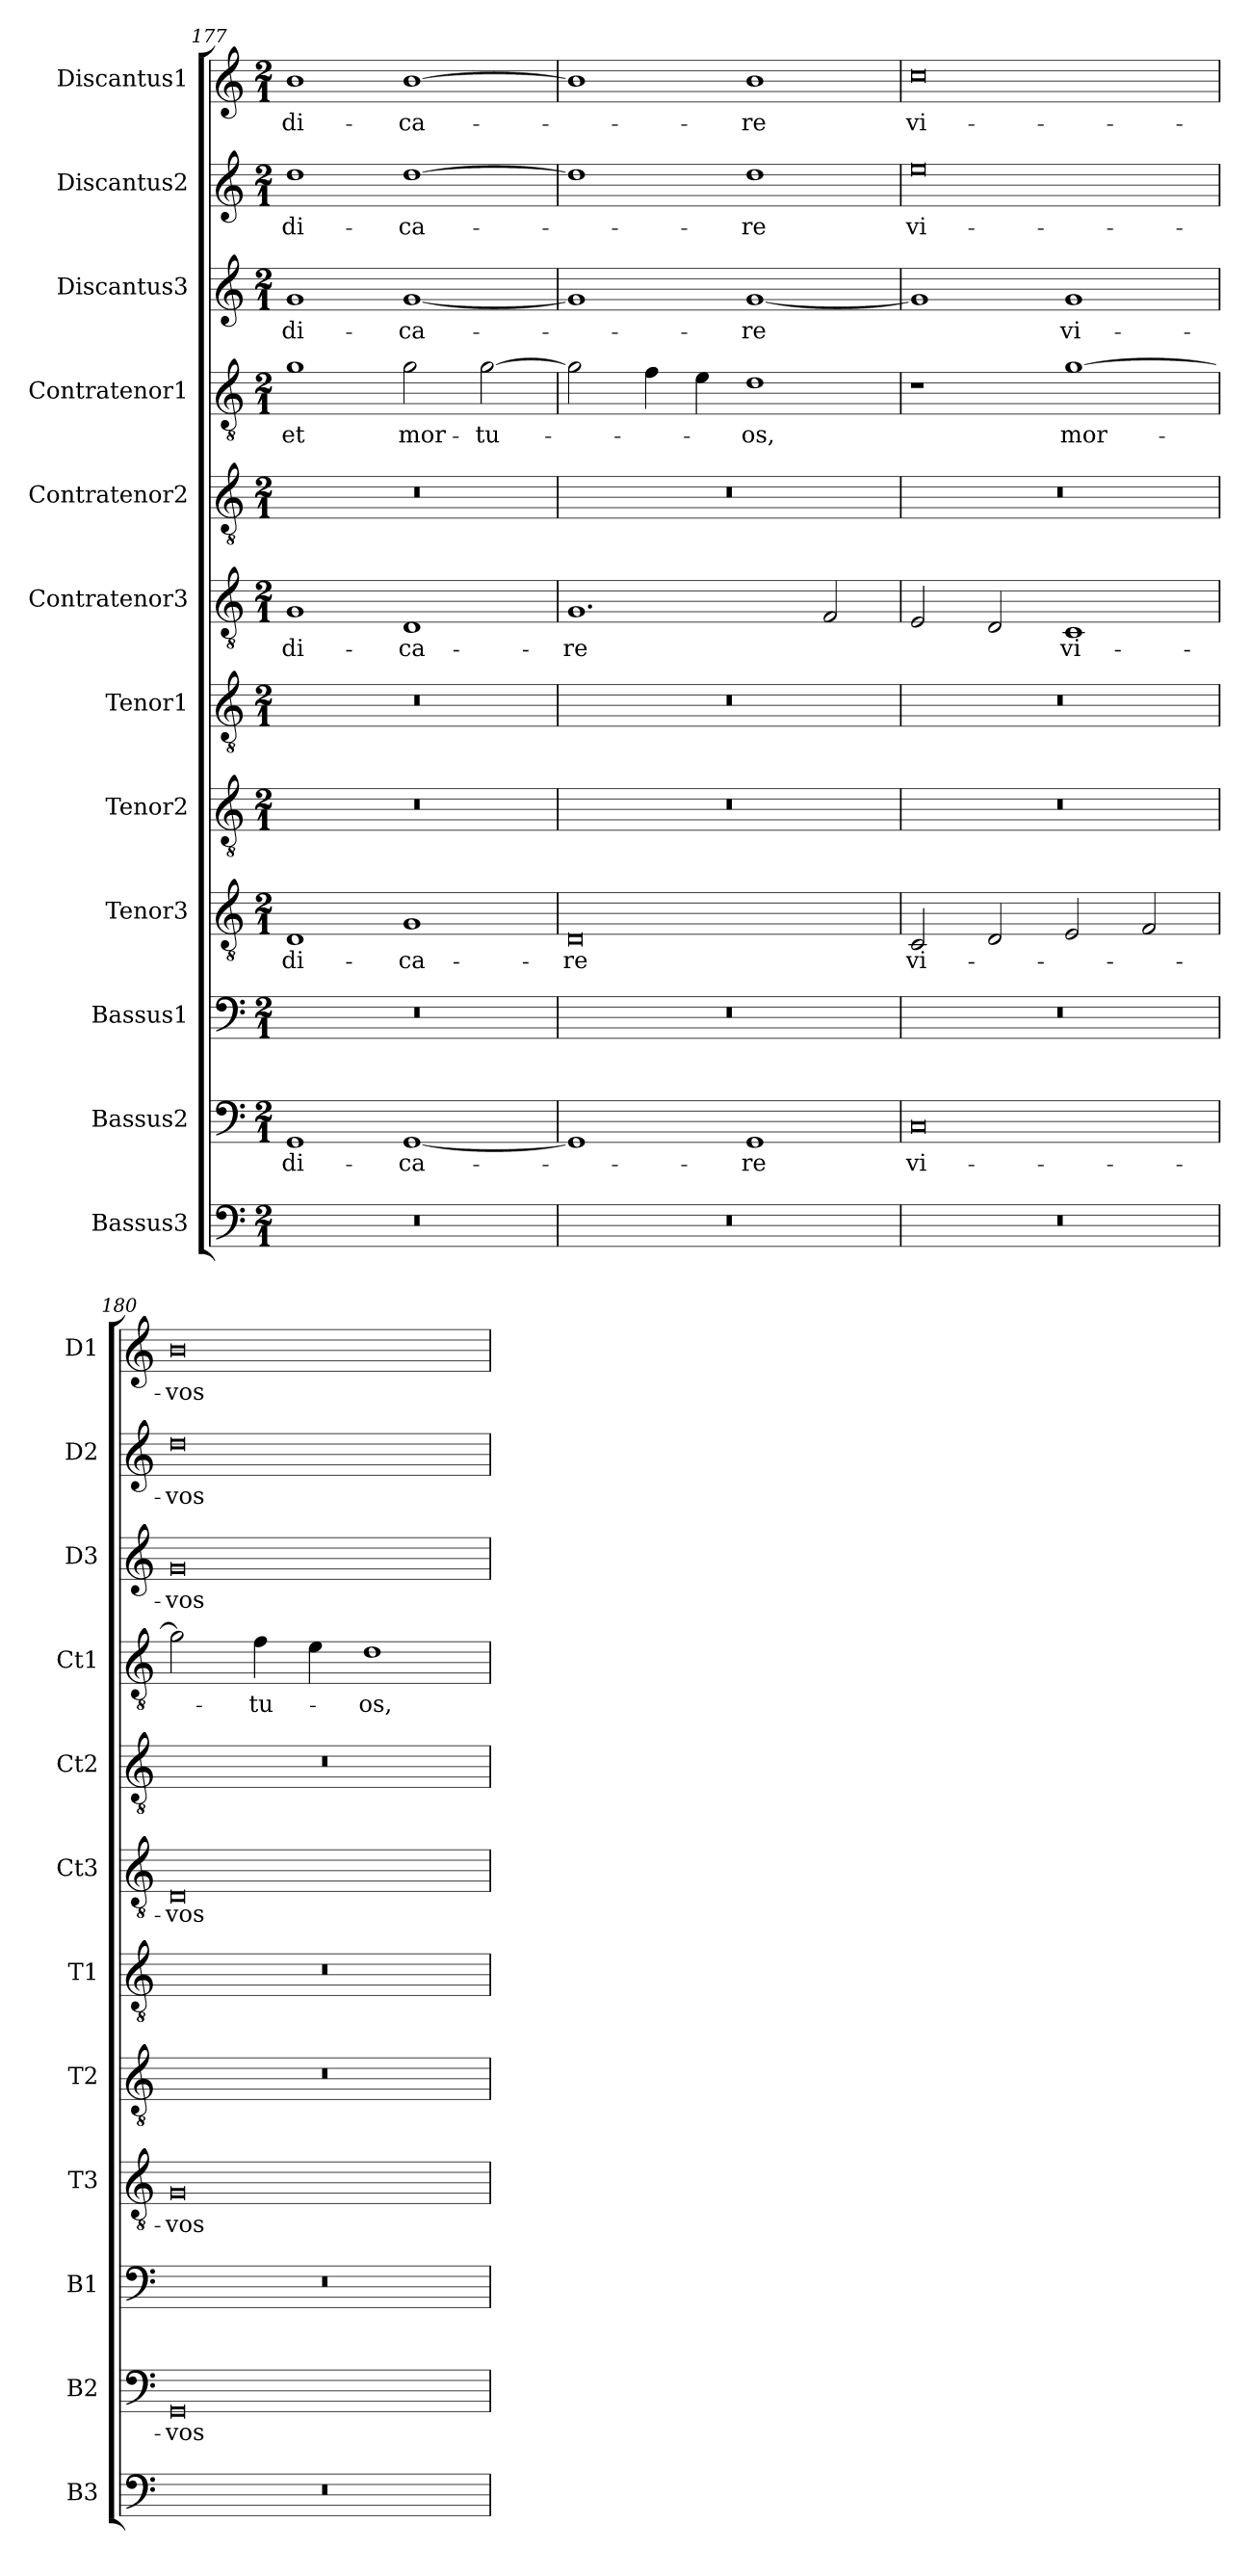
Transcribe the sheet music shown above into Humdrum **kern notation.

**kern	**kern	**text	**kern	**kern	**text	**kern	**kern	**kern	**text	**kern	**kern	**text	**kern	**text	**kern	**text	**kern	**text
*part12	*part11	*part11	*part10	*part9	*part9	*part8	*part7	*part6	*part6	*part5	*part4	*part4	*part3	*part3	*part2	*part2	*part1	*part1
*staff12	*staff11	*staff11	*staff10	*staff9	*staff9	*staff8	*staff7	*staff6	*staff6	*staff5	*staff4	*staff4	*staff3	*staff3	*staff2	*staff2	*staff1	*staff1
*I"Bassus3	*I"Bassus2	*	*I"Bassus1	*I"Tenor3	*	*I"Tenor2	*I"Tenor1	*I"Contratenor3	*	*I"Contratenor2	*I"Contratenor1	*	*I"Discantus3	*	*I"Discantus2	*	*I"Discantus1	*
*I'B3	*I'B2	*	*I'B1	*I'T3	*	*I'T2	*I'T1	*I'Ct3	*	*I'Ct2	*I'Ct1	*	*I'D3	*	*I'D2	*	*I'D1	*
*clefF4	*clefF4	*	*clefF4	*clefGv2	*	*clefGv2	*clefGv2	*clefGv2	*	*clefGv2	*clefGv2	*	*clefG2	*	*clefG2	*	*clefG2	*
*k[]	*k[]	*	*k[]	*k[]	*	*k[]	*k[]	*k[]	*	*k[]	*k[]	*	*k[]	*	*k[]	*	*k[]	*
*M2/1	*M2/1	*	*M2/1	*M2/1	*	*M2/1	*M2/1	*M2/1	*	*M2/1	*M2/1	*	*M2/1	*	*M2/1	*	*M2/1	*
=177	=177	=177	=177	=177	=177	=177	=177	=177	=177	=177	=177	=177	=177	=177	=177	=177	=177	=177
0r	1GG	-di-	0r	1D	-di-	0r	0r	1G	-di-	0r	1g	et	1g	-di-	1dd	-di-	1b	-di-
.	[1GG	-ca-	.	1G	-ca-	.	.	1D	-ca-	.	2g	mor-	[1g	-ca-	[1dd	-ca-	[1b	-ca-
.	.	.	.	.	.	.	.	.	.	.	[2g	-tu-	.	.	.	.	.	.
=178	=178	=178	=178	=178	=178	=178	=178	=178	=178	=178	=178	=178	=178	=178	=178	=178	=178	=178
0r	1GG]	.	0r	0D	-re	0r	0r	1.G	-re	0r	2g]	.	1g]	.	1dd]	.	1b]	.
.	.	.	.	.	.	.	.	.	.	.	4f	.	.	.	.	.	.	.
.	.	.	.	.	.	.	.	.	.	.	4e	.	.	.	.	.	.	.
.	1GG	-re	.	.	.	.	.	.	.	.	1d	-os,	[1g	-re	1dd	-re	1b	-re
.	.	.	.	.	.	.	.	2F	.	.	.	.	.	.	.	.	.	.
=179	=179	=179	=179	=179	=179	=179	=179	=179	=179	=179	=179	=179	=179	=179	=179	=179	=179	=179
0r	0C	vi-	0r	2C	vi-	0r	0r	2E	.	0r	1r	.	1g]	.	0ee	vi-	0cc	vi-
.	.	.	.	2D	.	.	.	2D	.	.	.	.	.	.	.	.	.	.
.	.	.	.	2E	.	.	.	1C	vi-	.	[1g	mor-	1g	vi-	.	.	.	.
.	.	.	.	2F	.	.	.	.	.	.	.	.	.	.	.	.	.	.
=180	=180	=180	=180	=180	=180	=180	=180	=180	=180	=180	=180	=180	=180	=180	=180	=180	=180	=180
0r	0GG	-vos	0r	0G	-vos	0r	0r	0D	-vos	0r	2g]	.	0g	-vos	0dd	-vos	0b	-vos
.	.	.	.	.	.	.	.	.	.	.	4f	-tu-	.	.	.	.	.	.
.	.	.	.	.	.	.	.	.	.	.	4e	.	.	.	.	.	.	.
.	.	.	.	.	.	.	.	.	.	.	1d	-os,	.	.	.	.	.	.
=	=	=	=	=	=	=	=	=	=	=	=	=	=	=	=	=	=	=
*-	*-	*-	*-	*-	*-	*-	*-	*-	*-	*-	*-	*-	*-	*-	*-	*-	*-	*-
